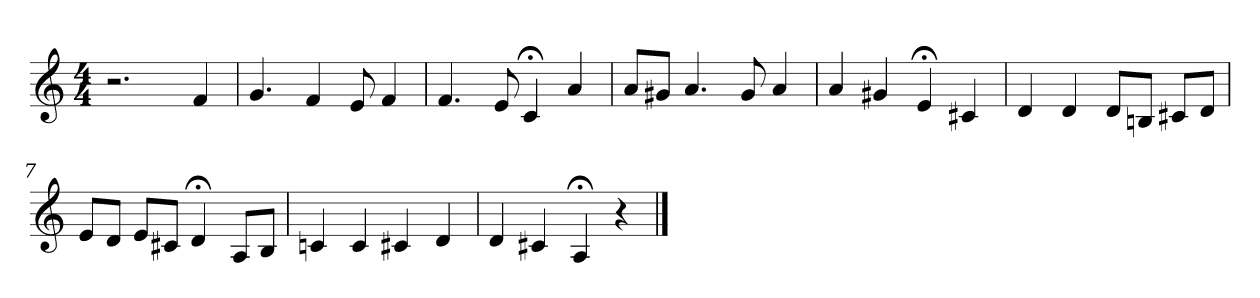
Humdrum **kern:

**kern
*part1
*staff1
*clefG2
*M4/4
=1
2.r
4f
=2
4.g
4f
8e
4f
=3
4.f
8e
4c;<
4a
=4
8a/L
8g#X/J
4.a
8g#
4a
=5
4a
4g#X
4e;<
4c#X
=6
4d
4d
8d/L
8Bn/J
8c#X/L
8d/J
=7
8e/L
8d/J
8e/L
8c#X/J
4d;<
8A/L
8B/J
=8
4cn
4c
4c#X
4d
=9
4d
4c#X
4A;<
4r
==
*-
